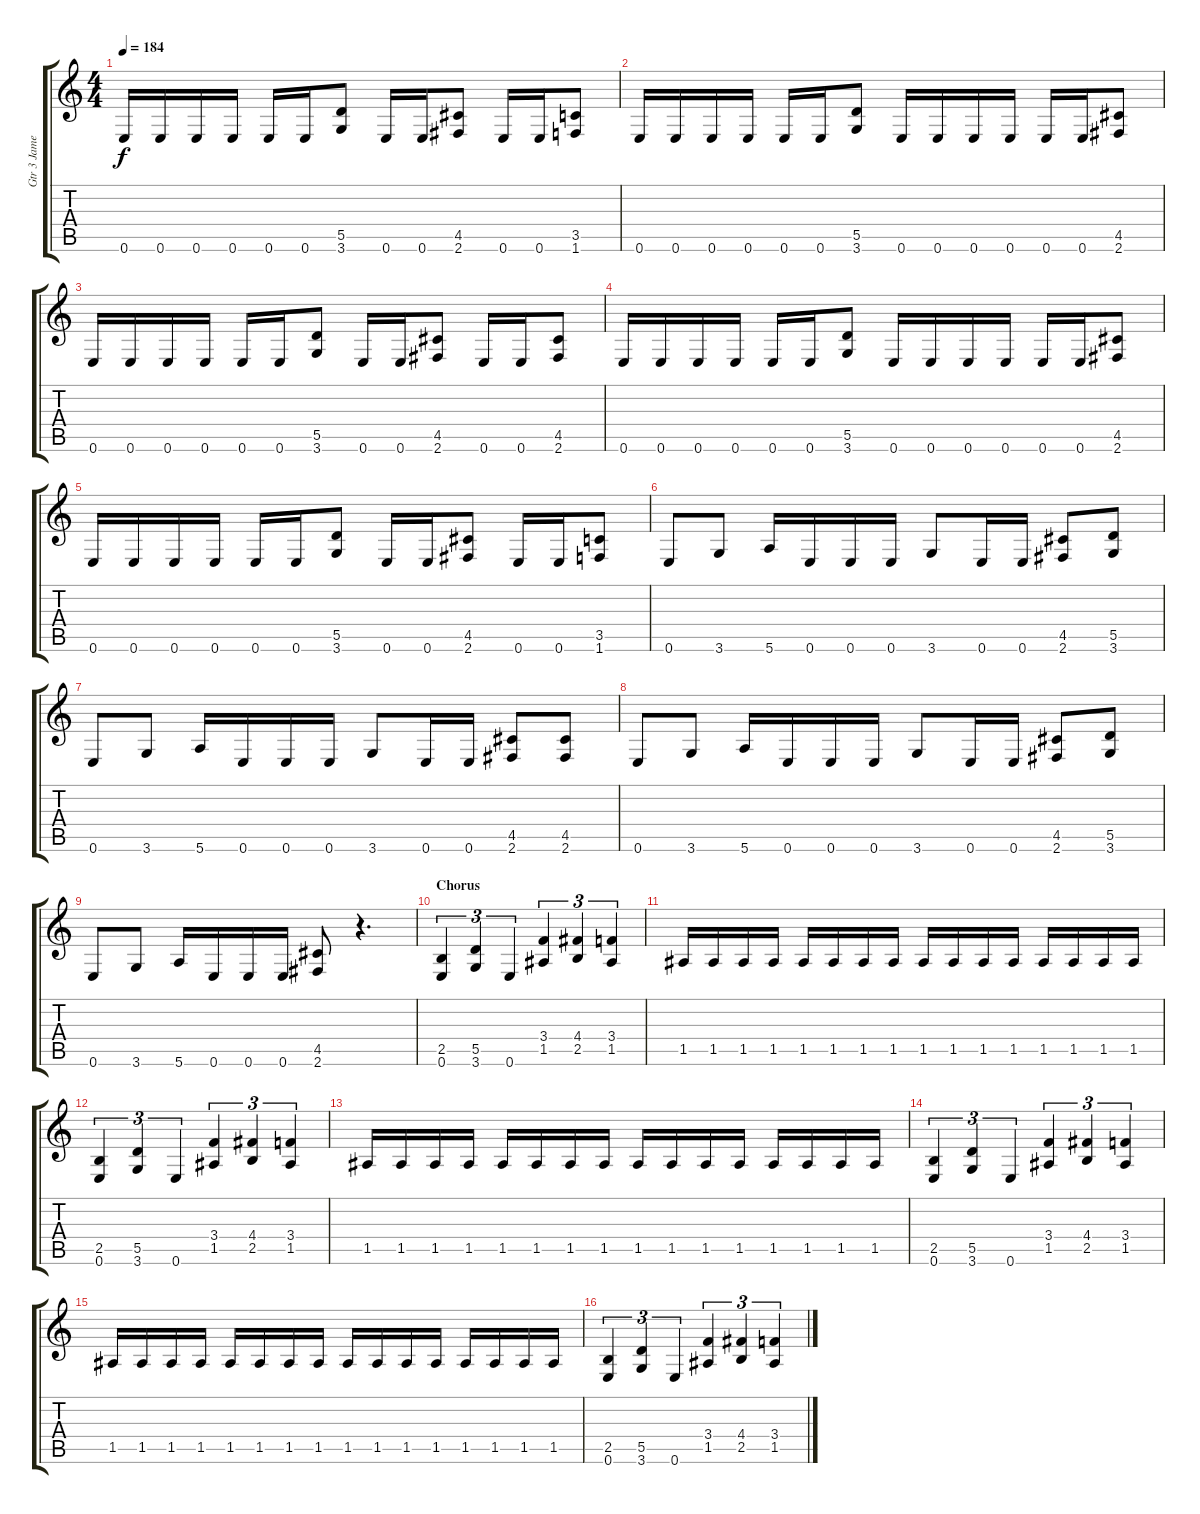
\track ("Gtr 3 James" "Gtr 3 Jame") {instrument distortionguitar}
\staff {score tabs}
\tuning (E4 B3 G3 D3 A2 E2) {hide}
\ts (4 4)
\tempo 184
\clef g2
\ks c
0.6.16{dy f} 0.6.16 0.6.16 0.6.16 0.6.16 0.6.16 (5.5 3.6).8 0.6.16 0.6.16 (4.5 2.6).8 0.6.16 0.6.16 (3.5 1.6).8 |
0.6.16 0.6.16 0.6.16 0.6.16 0.6.16 0.6.16 (5.5 3.6).8 0.6.16 0.6.16 0.6.16 0.6.16 0.6.16 0.6.16 (4.5 2.6).8 |
0.6.16 0.6.16 0.6.16 0.6.16 0.6.16 0.6.16 (5.5 3.6).8 0.6.16 0.6.16 (4.5 2.6).8 0.6.16 0.6.16 (4.5 2.6).8 |
0.6.16 0.6.16 0.6.16 0.6.16 0.6.16 0.6.16 (5.5 3.6).8 0.6.16 0.6.16 0.6.16 0.6.16 0.6.16 0.6.16 (4.5 2.6).8 |
0.6.16 0.6.16 0.6.16 0.6.16 0.6.16 0.6.16 (5.5 3.6).8 0.6.16 0.6.16 (4.5 2.6).8 0.6.16 0.6.16 (3.5 1.6).8 |
0.6.8 3.6.8 5.6.16 0.6.16 0.6.16 0.6.16 3.6.8 0.6.16 0.6.16 (4.5 2.6).8 (5.5 3.6).8 |
0.6.8 3.6.8 5.6.16 0.6.16 0.6.16 0.6.16 3.6.8 0.6.16 0.6.16 (4.5 2.6).8 (4.5 2.6).8 |
0.6.8 3.6.8 5.6.16 0.6.16 0.6.16 0.6.16 3.6.8 0.6.16 0.6.16 (4.5 2.6).8 (5.5 3.6).8 |
0.6.8 3.6.8 5.6.16 0.6.16 0.6.16 0.6.16 (4.5 2.6).8 r.4{d} |
\section ("" "Chorus")
(2.5 0.6).4{tu (3 2)} (5.5 3.6).4{tu (3 2)} 0.6.4{tu (3 2)} (3.4 1.5).4{tu (3 2)} (4.4 2.5).4{tu (3 2)} (3.4 1.5).4{tu (3 2)} |
1.5.16 1.5.16 1.5.16 1.5.16 1.5.16 1.5.16 1.5.16 1.5.16 1.5.16 1.5.16 1.5.16 1.5.16 1.5.16 1.5.16 1.5.16 1.5.16 |
(2.5 0.6).4{tu (3 2)} (5.5 3.6).4{tu (3 2)} 0.6.4{tu (3 2)} (3.4 1.5).4{tu (3 2)} (4.4 2.5).4{tu (3 2)} (3.4 1.5).4{tu (3 2)} |
1.5.16 1.5.16 1.5.16 1.5.16 1.5.16 1.5.16 1.5.16 1.5.16 1.5.16 1.5.16 1.5.16 1.5.16 1.5.16 1.5.16 1.5.16 1.5.16 |
(2.5 0.6).4{tu (3 2)} (5.5 3.6).4{tu (3 2)} 0.6.4{tu (3 2)} (3.4 1.5).4{tu (3 2)} (4.4 2.5).4{tu (3 2)} (3.4 1.5).4{tu (3 2)} |
1.5.16 1.5.16 1.5.16 1.5.16 1.5.16 1.5.16 1.5.16 1.5.16 1.5.16 1.5.16 1.5.16 1.5.16 1.5.16 1.5.16 1.5.16 1.5.16 |
(2.5 0.6).4{tu (3 2)} (5.5 3.6).4{tu (3 2)} 0.6.4{tu (3 2)} (3.4 1.5).4{tu (3 2)} (4.4 2.5).4{tu (3 2)} (3.4 1.5).4{tu (3 2)}
